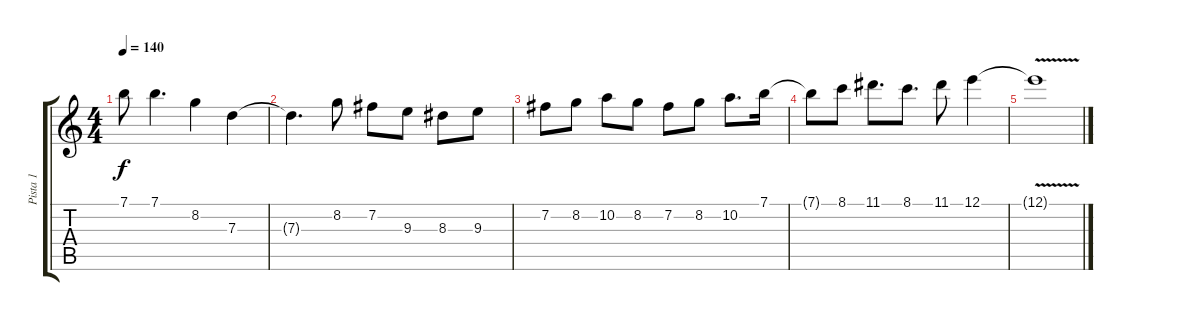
\track ("Pista 1" "Pista 1") {instrument distortionguitar}
\staff {score tabs}
\tuning (E4 B3 G3 D3 A2 E2) {hide}
\ts (4 4)
\tempo 140
\clef g2
\ks c
7.1{t}.8{dy f} 7.1.4{d} 8.2.4 7.3.4 |
7.3{t}.4{d} 8.2.8 7.2.8 9.3.8 8.3.8 9.3.8 |
7.2.8 8.2.8 10.2.8 8.2.8 7.2.8 8.2.8 10.2.8{d} 7.1.16 |
7.1{t}.8 8.1.8 11.1.8{d} 8.1.8{d} 11.1.8 12.1.4 |
12.1{v t}.1
